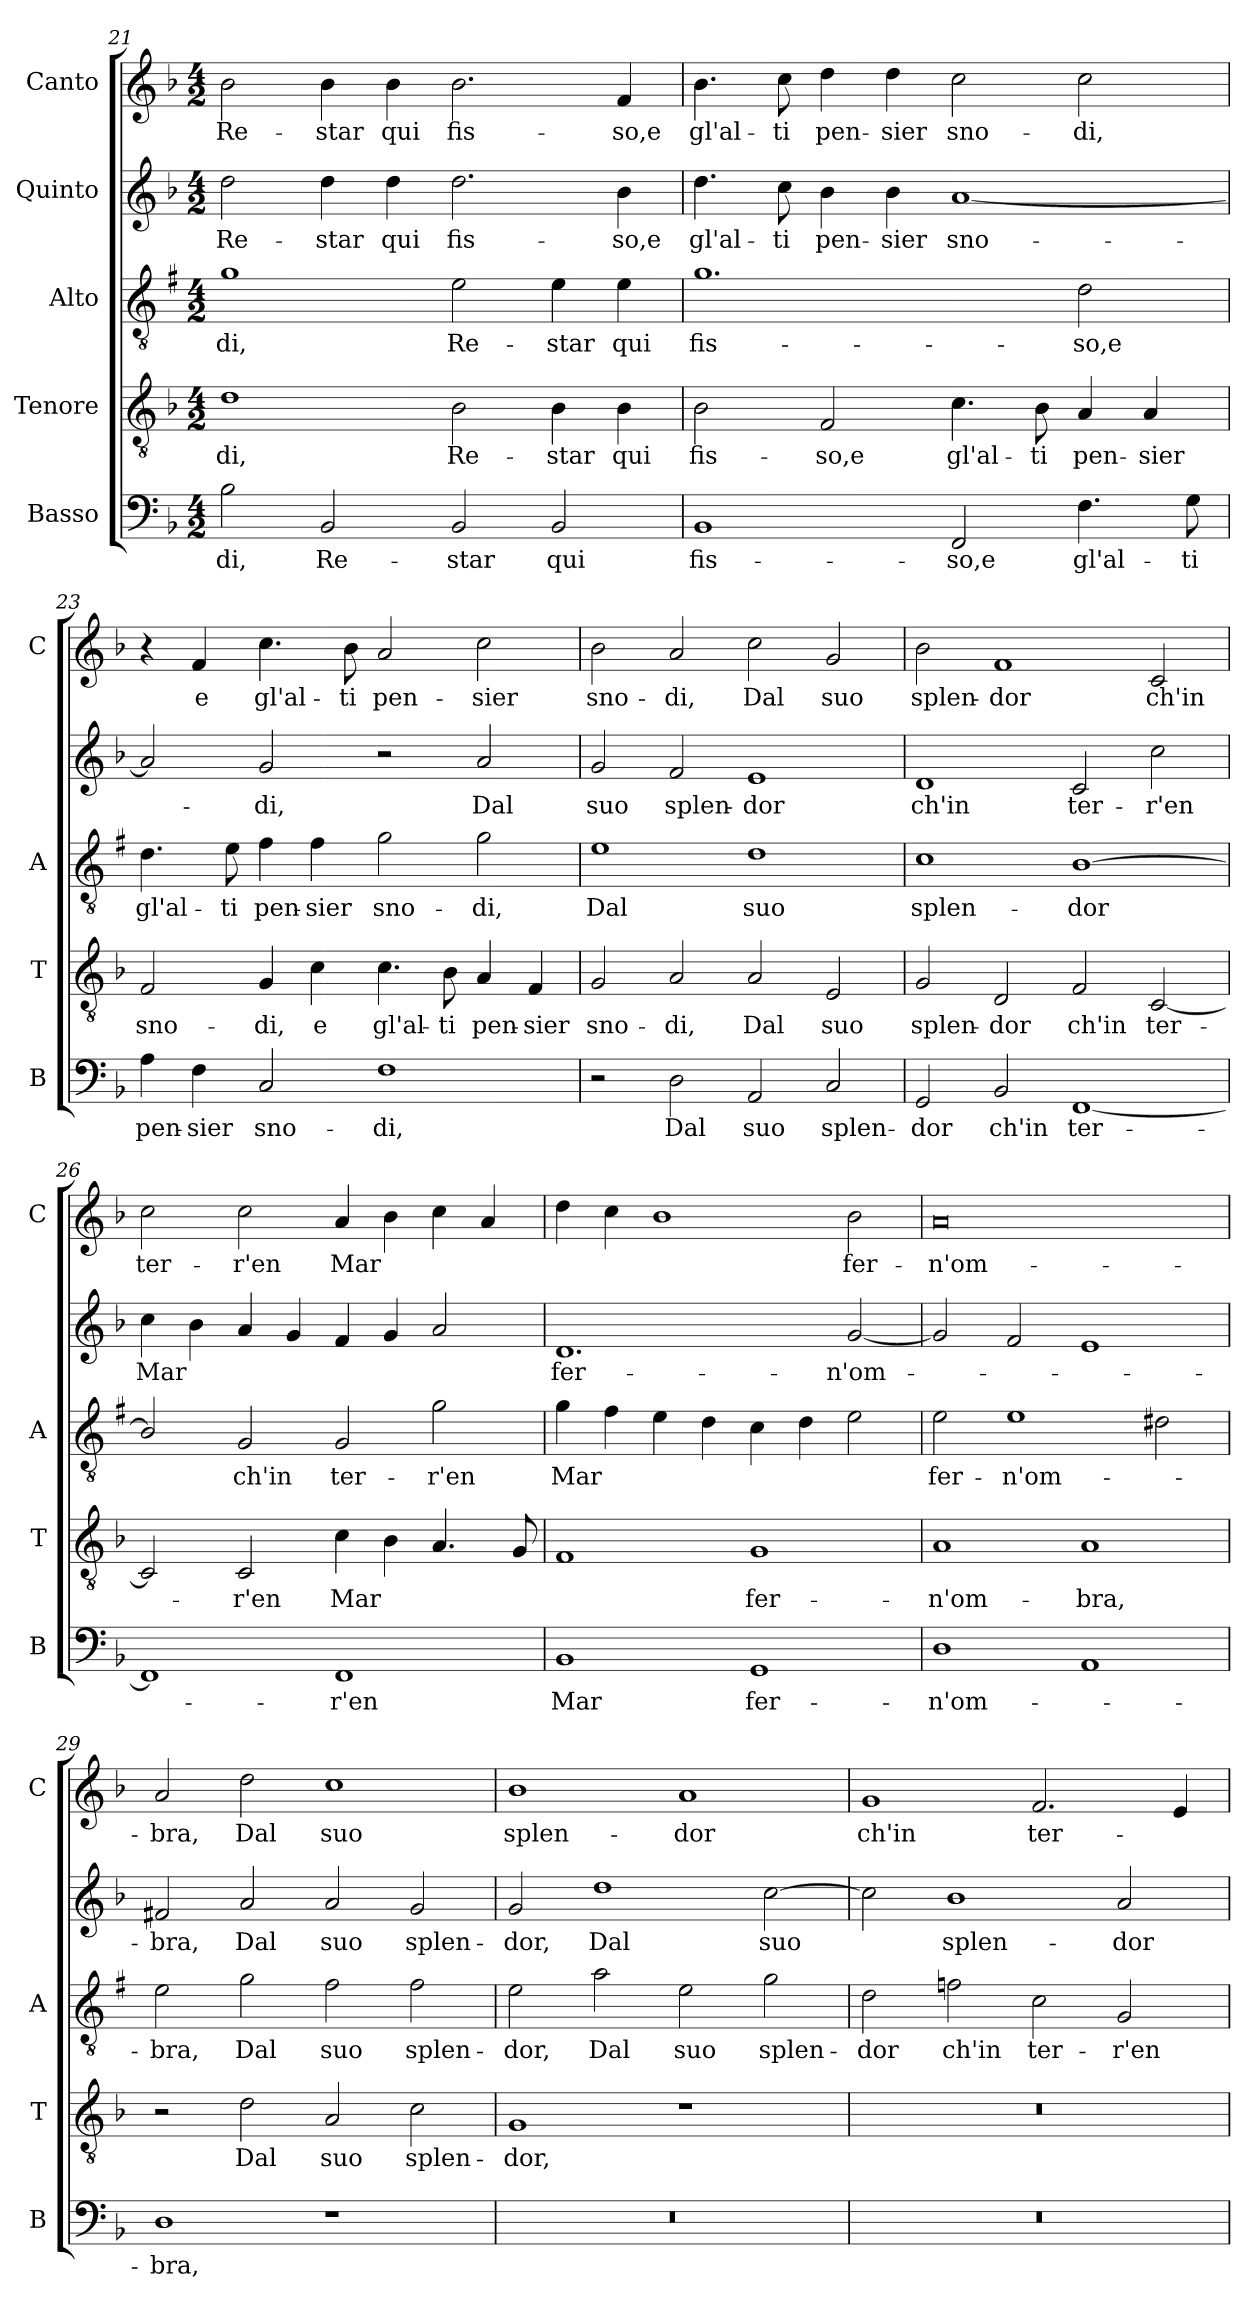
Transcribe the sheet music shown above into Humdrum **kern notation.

**kern	**text	**kern	**text	**kern	**text	**kern	**text	**kern	**text
*part5	*part5	*part4	*part4	*part3	*part3	*part2	*part2	*part1	*part1
*staff5	*staff5	*staff4	*staff4	*staff3	*staff3	*staff2	*staff2	*staff1	*staff1
*I"Basso	*	*I"Tenore	*	*I"Alto	*	*I"Quinto	*	*I"Canto	*
*I'B	*	*I'T	*	*I'A	*	*	*	*I'C	*
*clefF4	*	*clefGv2	*	*clefGv2	*	*clefG2	*	*clefG2	*
*	*	*	*	*ITrd1c2	*	*	*	*	*
*k[b-]	*	*k[b-]	*	*k[b-]	*	*k[b-]	*	*k[b-]	*
*F:	*	*F:	*	*F:	*	*F:	*	*F:	*
*M4/2	*	*M4/2	*	*M4/2	*	*M4/2	*	*M4/2	*
=21	=21	=21	=21	=21	=21	=21	=21	=21	=21
!	!LO:LY:b	!	!LO:LY:b	!	!LO:LY:b	!	!LO:LY:b	!	!LO:LY:b
2B-\	-di,	1d	-di,	1f	-di,	2dd\	Re-	2b-\	Re-
!	!LO:LY:b	!	!	!	!	!	!LO:LY:b	!	!LO:LY:b
2BB-/	Re-	.	.	.	.	4dd\	-star	4b-\	-star
!	!	!	!	!	!	!	!LO:LY:b	!	!LO:LY:b
.	.	.	.	.	.	4dd\	qui	4b-\	qui
!	!LO:LY:b	!	!LO:LY:b	!	!LO:LY:b	!	!LO:LY:b	!	!LO:LY:b
2BB-/	-star	2B-\	Re-	2d\	Re-	2.dd\	fis-	2.b-\	fis-
!	!LO:LY:b	!	!LO:LY:b	!	!LO:LY:b	!	!	!	!
2BB-/	qui	4B-\	-star	4d\	-star	.	.	.	.
!	!	!	!LO:LY:b	!	!LO:LY:b	!	!LO:LY:b	!	!LO:LY:b
.	.	4B-\	qui	4d\	qui	4b-\	-so,e	4f/	-so,e
!!LO:LB:g=z
=22	=22	=22	=22	=22	=22	=22	=22	=22	=22
!	!LO:LY:b	!	!LO:LY:b	!	!LO:LY:b	!	!LO:LY:b	!	!LO:LY:b
1BB-	fis-	2B-\	fis-	1.f	fis-	4.dd\	gl'al-	4.b-\	gl'al-
!	!	!	!	!	!	!	!LO:LY:b	!	!LO:LY:b
.	.	.	.	.	.	8cc\	-ti	8cc\	-ti
!	!	!	!LO:LY:b	!	!	!	!LO:LY:b	!	!LO:LY:b
.	.	2F/	-so,e	.	.	4b-\	pen-	4dd\	pen-
!	!	!	!	!	!	!	!LO:LY:b	!	!LO:LY:b
.	.	.	.	.	.	4b-\	-sier	4dd\	-sier
!	!LO:LY:b	!	!LO:LY:b	!	!	!	!LO:LY:b	!	!LO:LY:b
2FF/	-so,e	4.c\	gl'al-	.	.	[1a	sno-	2cc\	sno-
!	!	!	!LO:LY:b	!	!	!	!	!	!
.	.	8B-\	-ti	.	.	.	.	.	.
!	!LO:LY:b	!	!LO:LY:b	!	!LO:LY:b	!	!	!	!LO:LY:b
4.F\	gl'al-	4A/	pen-	2c\	-so,e	.	.	2cc\	-di,
!	!	!	!LO:LY:b	!	!	!	!	!	!
.	.	4A/	-sier	.	.	.	.	.	.
!	!LO:LY:b	!	!	!	!	!	!	!	!
8G\	-ti	.	.	.	.	.	.	.	.
=23	=23	=23	=23	=23	=23	=23	=23	=23	=23
!	!LO:LY:b	!	!LO:LY:b	!	!LO:LY:b	!	!	!	!
4A\	pen-	2F/	sno-	4.c\	gl'al-	2a/]	.	4r	.
!	!LO:LY:b	!	!	!	!	!	!	!	!LO:LY:b
4F\	-sier	.	.	.	.	.	.	4f/	e
!	!	!	!	!	!LO:LY:b	!	!	!	!
.	.	.	.	8d\	-ti	.	.	.	.
!	!LO:LY:b	!	!LO:LY:b	!	!LO:LY:b	!	!LO:LY:b	!	!LO:LY:b
2C/	sno-	4G/	-di,	4e\	pen-	2g/	-di,	4.cc\	gl'al-
!	!	!	!LO:LY:b	!	!LO:LY:b	!	!	!	!
.	.	4c\	e	4e\	-sier	.	.	.	.
!	!	!	!	!	!	!	!	!	!LO:LY:b
.	.	.	.	.	.	.	.	8b-\	-ti
!	!LO:LY:b	!	!LO:LY:b	!	!LO:LY:b	!	!	!	!LO:LY:b
1F	-di,	4.c\	gl'al-	2f\	sno-	2r	.	2a/	pen-
!	!	!	!LO:LY:b	!	!	!	!	!	!
.	.	8B-\	-ti	.	.	.	.	.	.
!	!	!	!LO:LY:b	!	!LO:LY:b	!	!LO:LY:b	!	!LO:LY:b
.	.	4A/	pen-	2f\	-di,	2a/	Dal	2cc\	-sier
!	!	!	!LO:LY:b	!	!	!	!	!	!
.	.	4F/	-sier	.	.	.	.	.	.
=24	=24	=24	=24	=24	=24	=24	=24	=24	=24
!	!	!	!LO:LY:b	!	!LO:LY:b	!	!LO:LY:b	!	!LO:LY:b
2r	.	2G/	sno-	1d	Dal	2g/	suo	2b-\	sno-
!	!LO:LY:b	!	!LO:LY:b	!	!	!	!LO:LY:b	!	!LO:LY:b
2D\	Dal	2A/	-di,	.	.	2f/	splen-	2a/	-di,
!	!LO:LY:b	!	!LO:LY:b	!	!LO:LY:b	!	!LO:LY:b	!	!LO:LY:b
2AA/	suo	2A/	Dal	1c	suo	1e	-dor	2cc\	Dal
!	!LO:LY:b	!	!LO:LY:b	!	!	!	!	!	!LO:LY:b
2C/	splen-	2E/	suo	.	.	.	.	2g/	suo
!!LO:PB:g=z
=25	=25	=25	=25	=25	=25	=25	=25	=25	=25
!	!LO:LY:b	!	!LO:LY:b	!	!LO:LY:b	!	!LO:LY:b	!	!LO:LY:b
2GG/	-dor	2G/	splen-	1B-	splen-	1d	ch'in	2b-\	splen-
!	!LO:LY:b	!	!LO:LY:b	!	!	!	!	!	!LO:LY:b
2BB-/	ch'in	2D/	-dor	.	.	.	.	1f	-dor
!	!LO:LY:b	!	!LO:LY:b	!	!LO:LY:b	!	!LO:LY:b	!	!
[1FF	ter-	2F/	ch'in	[1A	-dor	2c/	ter-	.	.
!	!	!	!LO:LY:b	!	!	!	!LO:LY:b	!	!LO:LY:b
.	.	[2C/	ter-	.	.	2cc\	-r'en	2c/	ch'in
=26	=26	=26	=26	=26	=26	=26	=26	=26	=26
!	!	!	!	!	!	!	!LO:LY:b	!	!LO:LY:b
1FF]	.	2C/]	.	2A/]	.	4cc\	Mar	2cc\	ter-
.	.	.	.	.	.	4b-\	.	.	.
!	!	!	!LO:LY:b	!	!LO:LY:b	!	!	!	!LO:LY:b
.	.	2C/	-r'en	2F/	ch'in	4a/	.	2cc\	-r'en
.	.	.	.	.	.	4g/	.	.	.
!	!LO:LY:b	!	!LO:LY:b	!	!LO:LY:b	!	!	!	!LO:LY:b
1FF	-r'en	4c\	Mar	2F/	ter-	4f/	.	4a/	Mar
.	.	4B-\	.	.	.	4g/	.	4b-\	.
!	!	!	!	!	!LO:LY:b	!	!	!	!
.	.	4.A/	.	2f\	-r'en	2a/	.	4cc\	.
.	.	.	.	.	.	.	.	4a/	.
.	.	8G/	.	.	.	.	.	.	.
=27	=27	=27	=27	=27	=27	=27	=27	=27	=27
!	!LO:LY:b	!	!	!	!LO:LY:b	!	!LO:LY:b	!	!
1BB-	Mar	1F	.	4f\	Mar	1.d	fer-	4dd\	.
.	.	.	.	4e\	.	.	.	4cc\	.
.	.	.	.	4d\	.	.	.	1b-	.
.	.	.	.	4c\	.	.	.	.	.
!	!LO:LY:b	!	!LO:LY:b	!	!	!	!	!	!
1GG	fer-	1G	fer-	4B-\	.	.	.	.	.
.	.	.	.	4c\	.	.	.	.	.
!	!	!	!	!	!	!	!LO:LY:b	!	!LO:LY:b
.	.	.	.	2d\	.	[2g/	-n'om-	2b-\	fer-
=28	=28	=28	=28	=28	=28	=28	=28	=28	=28
!	!LO:LY:b	!	!LO:LY:b	!	!LO:LY:b	!	!	!	!LO:LY:b
1D	-n'om-	1A	-n'om-	2d\	fer-	2g/]	.	0a	-n'om-
!	!	!	!	!	!LO:LY:b	!	!	!	!
.	.	.	.	1d	-n'om-	2f/	.	.	.
!	!	!	!LO:LY:b	!	!	!	!	!	!
1AA	.	1A	-bra,	.	.	1e	.	.	.
.	.	.	.	2c#X\	.	.	.	.	.
!!LO:LB:g=z
=29	=29	=29	=29	=29	=29	=29	=29	=29	=29
!	!LO:LY:b	!	!	!	!LO:LY:b	!	!LO:LY:b	!	!LO:LY:b
1D	-bra,	2r	.	2d\	-bra,	2f#X/	-bra,	2a/	-bra,
!	!	!	!LO:LY:b	!	!LO:LY:b	!	!LO:LY:b	!	!LO:LY:b
.	.	2d\	Dal	2f\	Dal	2a/	Dal	2dd\	Dal
!	!	!	!LO:LY:b	!	!LO:LY:b	!	!LO:LY:b	!	!LO:LY:b
1r	.	2A/	suo	2e\	suo	2a/	suo	1cc	suo
!	!	!	!LO:LY:b	!	!LO:LY:b	!	!LO:LY:b	!	!
.	.	2c\	splen-	2e\	splen-	2g/	splen-	.	.
=30	=30	=30	=30	=30	=30	=30	=30	=30	=30
!	!	!	!LO:LY:b	!	!LO:LY:b	!	!LO:LY:b	!	!LO:LY:b
0r	.	1G	-dor,	2d\	-dor,	2g/	-dor,	1b-	splen-
!	!	!	!	!	!LO:LY:b	!	!LO:LY:b	!	!
.	.	.	.	2g\	Dal	1dd	Dal	.	.
!	!	!	!	!	!LO:LY:b	!	!	!	!LO:LY:b
.	.	1r	.	2d\	suo	.	.	1a	-dor
!	!	!	!	!	!LO:LY:b	!	!LO:LY:b	!	!
.	.	.	.	2f\	splen-	[2cc\	suo	.	.
=31	=31	=31	=31	=31	=31	=31	=31	=31	=31
!	!	!	!	!	!LO:LY:b	!	!	!	!LO:LY:b
0r	.	0r	.	2c\	-dor	2cc\]	.	1g	ch'in
!	!	!	!	!	!LO:LY:b	!	!LO:LY:b	!	!
.	.	.	.	2e-X\	ch'in	1b-	splen-	.	.
!	!	!	!	!	!LO:LY:b	!	!	!	!LO:LY:b
.	.	.	.	2B-\	ter-	.	.	2.f/	ter-
!	!	!	!	!	!LO:LY:b	!	!LO:LY:b	!	!
.	.	.	.	2F/	-r'en	2a/	-dor	.	.
.	.	.	.	.	.	.	.	4e/	.
=	=	=	=	=	=	=	=	=	=
*-	*-	*-	*-	*-	*-	*-	*-	*-	*-
